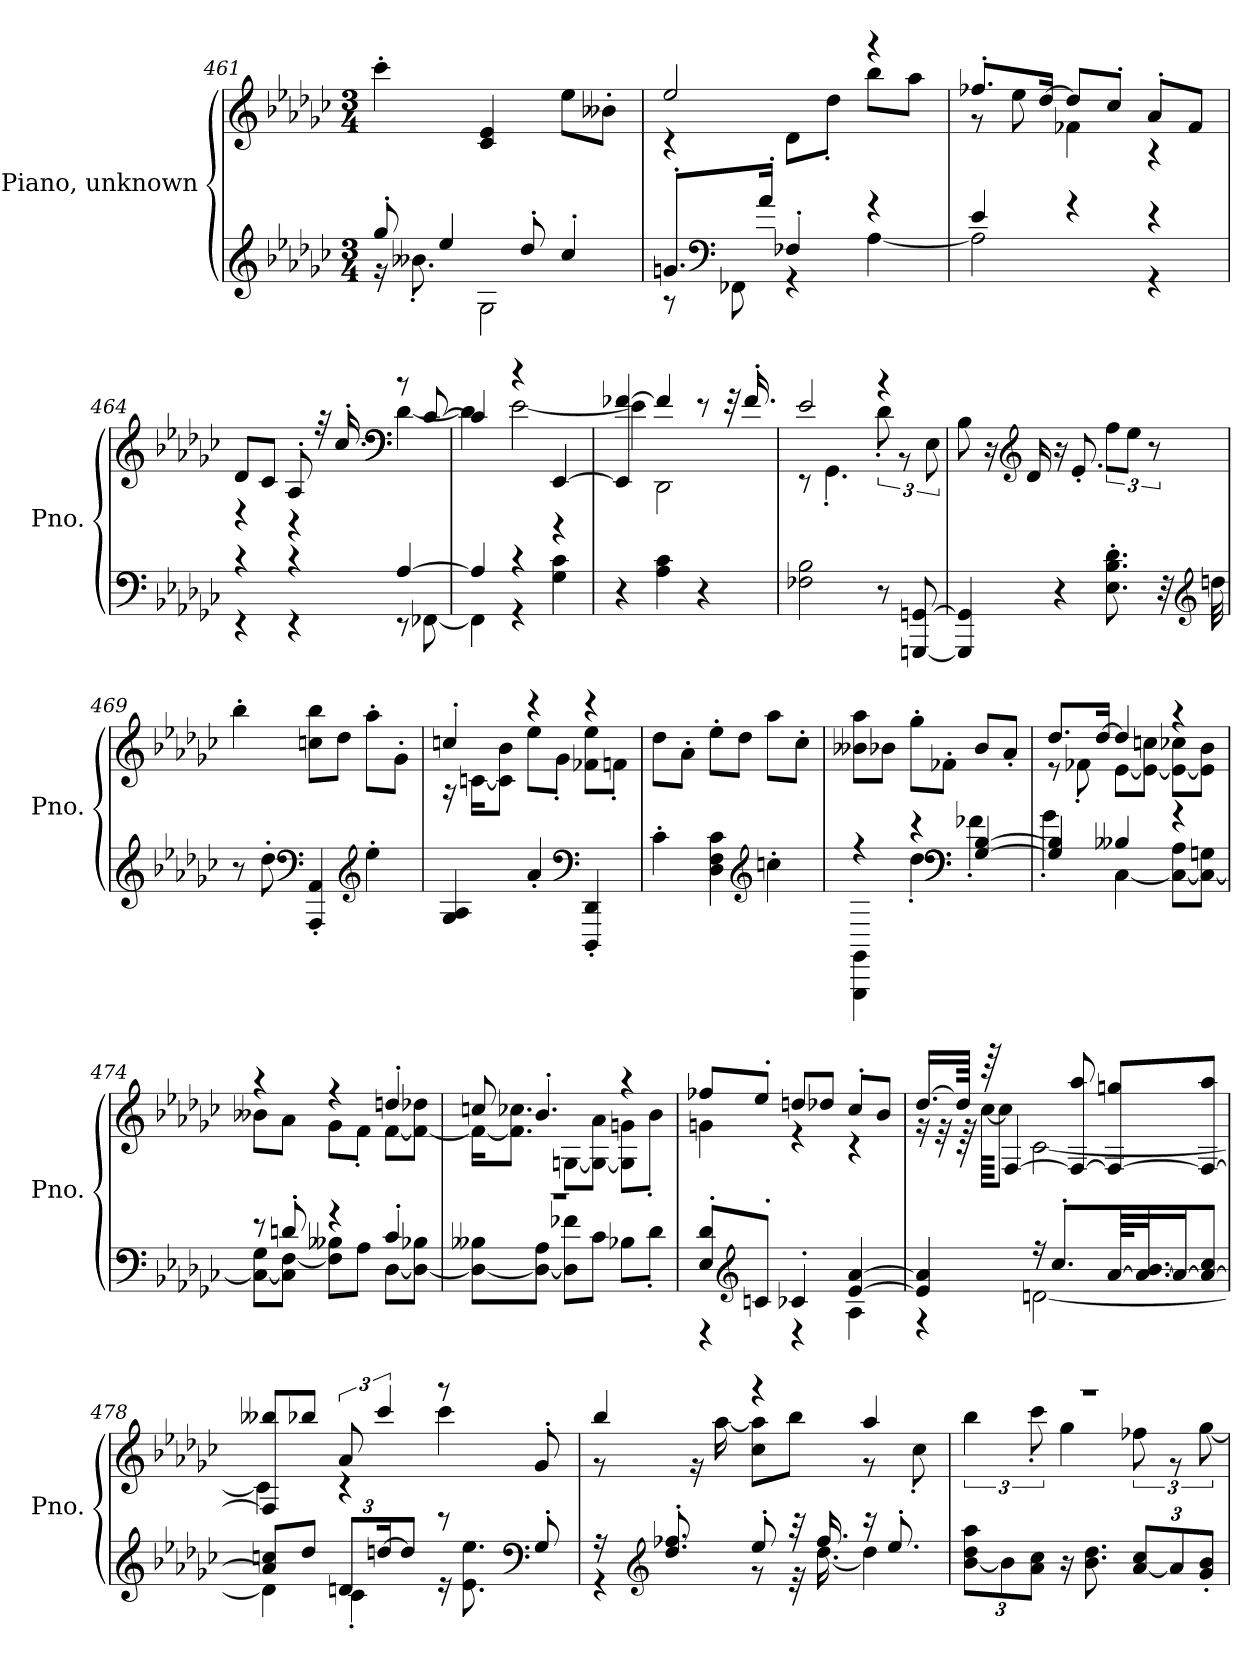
**kern	**kern
*part1	*part1
*staff2	*staff1
*I"Piano, unknown	*
*I'Pno.	*
*clefG2	*clefG2
*k[b-e-a-d-g-c-]	*k[b-e-a-d-g-c-]
*M3/4	*M3/4
=461	=461
*^	*
8gg-'/	16r	4ccc-'\
.	8.b--X'\	.
4ee-/	.	.
.	2G-\	4c-/ 4e-/
8dd-'/	.	.
4cc-'/	.	8ee-\L
.	.	8b--X'\J
=462	=462	=462
*	*	*^
8.gn'/L	8r	2ee-/	4r
*clefF4	*	*	*
.	8FF-X\	.	.
16a-'/Jk	.	.	.
4F-X'/	4r	.	8d-\L
.	.	.	8dd-'\J
4r	[4A-\	4r	8bb-\L
.	.	.	8aa-\J
!!LO:LB:g=z	!!
=463	=463	=463	=463
4e-/	2A-\]	8.ff-X'/L	8r
.	.	.	8ee-\
.	.	[16dd-/Jk	.
4r	.	8dd-/L]	4f-X\
.	.	8cc-'/J	.
4r	4r	8a-'/L	4r
.	.	8f-/J	.
=464	=464	=464	=464
4r	4r	8d-/L	4r
.	.	8c-/J	.
4r	4r	8A-'/	4r
.	.	32r	.
.	.	16.cc-'/	.
*	*	*clefF4	*
[4A-/	8r	8r	[4d-\
.	[8FF-X\	[8c-/	.
=465	=465	=465	=465
4A-/]	4FF-\]	4c-/]	4d-\]
4r	4r	4r	[2e-\
4r	4G-\ 4c-\	[4EE-/	.
*v	*v	*	*
=466	=466	=466
4r	4EE-/] [4f-X/	4e-\]
4A-\ 4c-\	4f-/]	2DD-\
4r	8r	.
.	32r	.
.	16.f-'/	.
=467	=467	=467
2F-X\ 2B-\	2e-/	8r
.	.	4.GG-'\
8r	4r	12d-'\
.	.	12r
[8GGGn/ [8GGn/	.	.
.	.	12E-\
*	*v	*v
!!LO:LB:g=z
=468	=468
4GGG/] 4GG/]	8B-\
.	16r
*	*clefG2
.	16d-/
4r	16r
.	8.e-'/
8.E-\' 8.B-\' 8.d-\'	12ff\L
.	12ee-\J
.	12r
32r	.
*clefG2	*
32ddn\	.
=469	=469
8r	4bb-'\
8dd-'\	.
*clefF4	*
4AAA-/' 4AA-/'	8ccn\ 8bb-\L
.	8dd-\J
*clefG2	*
4ee-'\	8aa-'\L
.	8g-'\J
=470	=470
*	*^
4G-/ 4A-/	4ccn'/	16r
.	.	[16cn\KL
.	.	8c\] 8b-\J
4a-'/	4r	8ee-\L
.	.	8g-'\J
*clefF4	*	*
4DDD-/' 4DD-/'	4r	8f-X\ 8ee-\L
.	.	8fn'\J
*	*v	*v
=471	=471
4c-'\	8dd-\L
.	8a-'\J
4D-\ 4F\ 4c-\	8ee-'\L
.	8dd-\J
*clefG2	*
4ccn'\	8aa-\L
.	8cc-'\J
!!LO:LB:g=z
=472	=472
*^	*
4r	4GGG-\ 4GG-\	8b--X\ 8aa-\L
.	.	8b-X\J
4r	4dd-'\	8gg-'\L
.	.	8f-X'\J
*clefF4	*	*
[4G-/ [4B-/	4f-X'\	8b-/L
.	.	8a-'/J
=473	=473	=473
*	*	*^
4G-/] 4B-/]	4g-'\	8.dd-/L	8r
.	.	.	8f-X'\
.	.	[16dd-/Jk	.
4B--X/	[4C-\	4dd-/]	[8e-\L
.	.	.	8e-\_ 8ccn\J
4r	8C-\_ 8A-\L	4r	8e-\_ 8cc-X\L
.	8C-\_ 8Gn\J	.	8e-\] 8b-\J
=474	=474	=474	=474
8r	8C-\_ 8G-\L	4r	8b--X\L
8dn'/	8C-\] [8F\J	.	8a-\J
4r	8F\] 8B--X\L	4r	8g-\L
.	8A-\J	.	8f'\J
4c-'/	[8D-\L	4ddn'/	[8f\L
.	8D-\_ 8B-X\J	.	8f\_ 8dd-X\J
!!LO:LB:g=z	!!
=475	=475	=475	=475
2.r	8D-\_ 8B--X\L	8ccn/	16f\KL_
.	.	.	8.f\] 8.cc-X\J
.	8D-\_ 8A-\J	4.b-'/	.
.	8D-\] 8f-X\L	.	[8Gn\L
.	8c-\J	.	8G\_ 8a-\J
.	8B-X\L	4r	8G\] 8gn\L
.	8d-'\J	.	8b-'\J
=476	=476	=476	=476
8E-/' 8d-/'L	4r	8ff-X/L	4gn\
*clefG2	*	*	*
8cn'/J	.	8ee-'/J	.
4c-X'/	4r	8ddn/L	4r
.	.	8dd-X/J	.
[4e-/ [4a-/	4A-\	8cc-'/L	4r
.	.	8b-/J	.
=477	=477	=477	=477
4e-/] 4a-/]	4r	[16.dd-/LL	16r
.	.	.	32r
.	.	64dd-/JJkk]	64r
.	.	64r	[64cc-\KKKL
.	.	[4F/	8cc-\J]
16r	[2dn\	.	[2c-\
8.cc-'/L	.	.	.
.	.	8F/_ 8aa-/	.
[64a-/KLL	.	8F/_ 8ggn/L	.
32.a-/_ 32.b-/J	.	.	.
16a-/J_	.	.	.
8a-/_ 8cc-/J	.	8F/_ 8aa-/J	.
!!LO:PB:g=z	!!
=478	=478	=478	=478
8a-/] 8ccn/L	4d\]	8F/] 8bb--X/L	4c-\]
8dd-/J	.	8bb-X/J	.
*Xbrackettup	*	*	*
12dn/L	4c-'\	12a-/	4r
[24ddn/K	.	6ccc-/	.
8dd/J]	.	.	.
8r	16r	8r	4ccc-\
.	8.e-\ 8.ee-\	.	.
*clefF4	*	*	*
8G-'/	.	8g-'/	.
=479	=479	=479	=479
16r	4r	4bb-/	8r
*clefG2	*	*	*
8.dd-/' 8.ff-X/'	.	.	.
.	.	.	16r
.	.	.	[16aa-\
8ee-'/	8r	4r	8cc-\ 8aa-\]L
32r	32r	.	8bb-\J
16.ff-/	[16.dd-\	.	.
16r	4dd-\]	4aa-/	8r
8.ee-'/	.	.	.
.	.	.	8cc-'\
*v	*v	*	*
=480	=480	=480
[12b-\ 12dd-\ 12aa-\L	2.r	6bb-\
12b-\]	.	.
12a-\ 12cc-\J	.	12ccc-'\
16r	.	4gg-\
8.b-\ 8.dd-\	.	.
[12a-/ 12cc-/L	.	12ff-X\
12a-/]	.	12r
12g-/' 12b-/'J	.	[12gg-\
*	*v	*v
=	=
*-	*-
